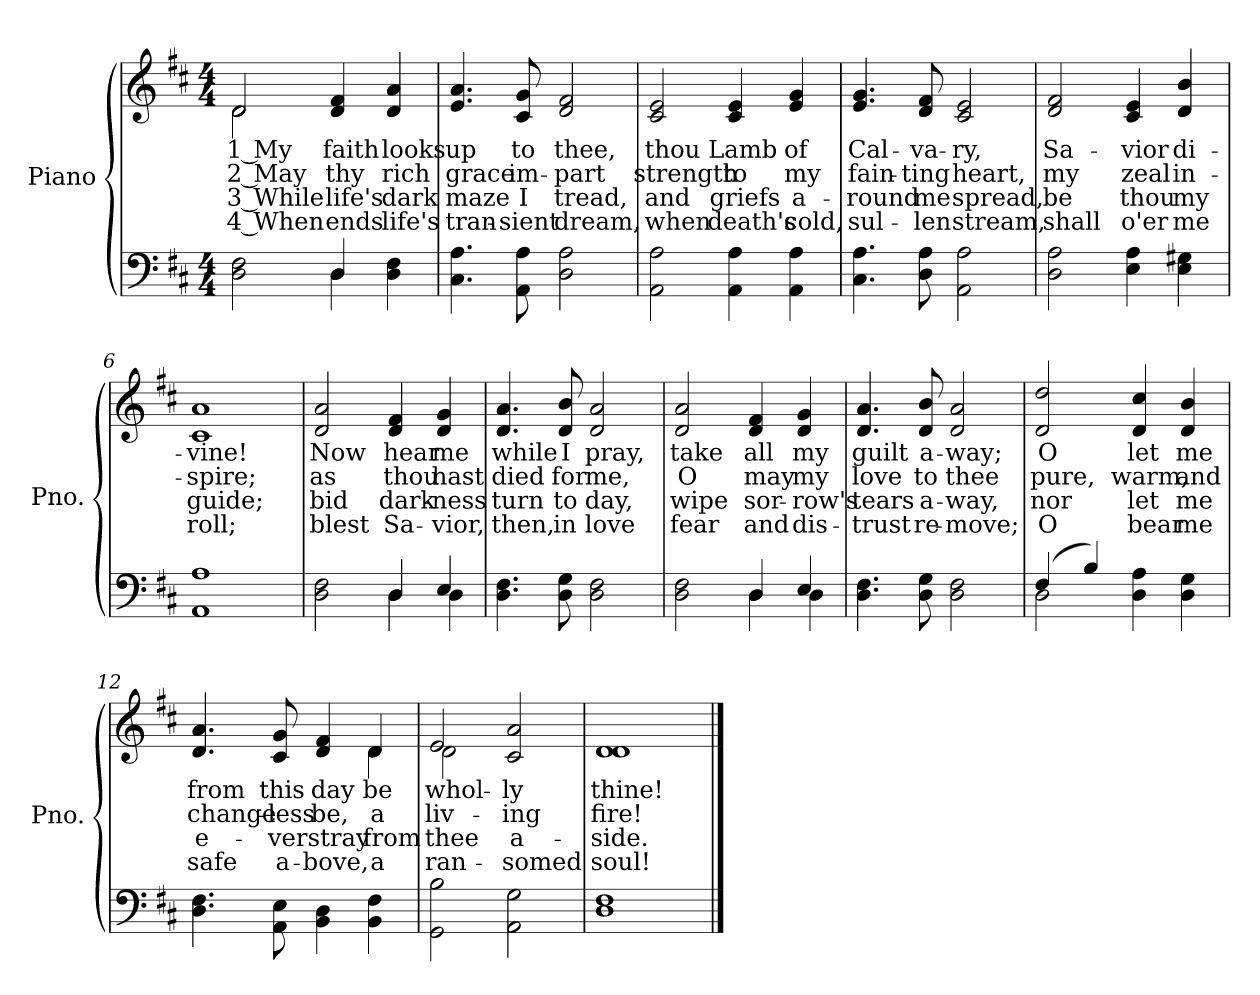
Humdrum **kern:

**kern	**kern	**text	**text	**text	**text
*part2	*part1	*part1	*part1	*part1	*part1
*staff2	*staff1	*staff1	*staff1	*staff1	*staff1
*I"Piano	*I"Piano	*	*	*	*
*I'Pno.	*I'Pno.	*	*	*	*
!!LO:PB:g=z
*clefF4	*clefG2	*	*	*	*
*k[f#c#]	*k[f#c#]	*	*	*	*
*D:	*D:	*	*	*	*
*M4/4	*M4/4	*	*	*	*
=1	=1	=1	=1	=1	=1
*^	*	*	*	*	*
!	!	!	!LO:LY:b:color=#000000	!LO:LY:b:color=#000000	!LO:LY:b:color=#000000	!LO:LY:b:color=#000000
*	*	*^	*	*	*	*
2Di\ 2F#i	2ryy	2di/	2di\	1 My	2 May	3 While	4 When
!	!	!	!	!LO:LY:b:color=#000000	!LO:LY:b:color=#000000	!LO:LY:b:color=#000000	!LO:LY:b:color=#000000
4Di/	4Di\	4di/ 4f#i	2ryy	faith	thy	life's	ends
!	!	!	!	!LO:LY:b:color=#000000	!LO:LY:b:color=#000000	!LO:LY:b:color=#000000	!LO:LY:b:color=#000000
4Di\ 4F#i	4ryy	4di/ 4ai	.	looks	rich	dark	life's
*	*	*v	*v	*	*	*	*
=2	=2	=2	=2	=2	=2	=2
!	!	!	!LO:LY:b:color=#000000	!LO:LY:b:color=#000000	!LO:LY:b:color=#000000	!LO:LY:b:color=#000000
*v	*v	*	*	*	*	*
4.C#i\ 4.Ai	4.ei/ 4.ai	up	grace	maze	tran-
!	!	!LO:LY:b:color=#000000	!LO:LY:b:color=#000000	!LO:LY:b:color=#000000	!LO:LY:b:color=#000000
8AAi\ 8AiL	8c#i/ 8giL	to	im-	-I	sient
!	!	!LO:LY:b:color=#000000	!LO:LY:b:color=#000000	!LO:LY:b:color=#000000	!LO:LY:b:color=#000000
2Di\ 2Ai	2di/ 2f#i	thee,	-part	tread,	dream,
=3	=3	=3	=3	=3	=3
!	!	!LO:LY:b:color=#000000	!LO:LY:b:color=#000000	!LO:LY:b:color=#000000	!LO:LY:b:color=#000000
2AAi\ 2Ai	2c#i/ 2ei	thou	strength	and	when
!	!	!LO:LY:b:color=#000000	!LO:LY:b:color=#000000	!LO:LY:b:color=#000000	!LO:LY:b:color=#000000
4AAi\ 4Ai	4c#i/ 4ei	Lamb	to	griefs	death's
!	!	!LO:LY:b:color=#000000	!LO:LY:b:color=#000000	!LO:LY:b:color=#000000	!LO:LY:b:color=#000000
4AAi\ 4Ai	4ei/ 4gi	of	my	a-	-cold,
=4	=4	=4	=4	=4	=4
!	!	!LO:LY:b:color=#000000	!LO:LY:b:color=#000000	!LO:LY:b:color=#000000	!LO:LY:b:color=#000000
4.C#i\ 4.Ai	4.ei/ 4.gi	Cal-	fain-	round	sul-
!	!	!LO:LY:b:color=#000000	!LO:LY:b:color=#000000	!LO:LY:b:color=#000000	!LO:LY:b:color=#000000
8Di\ 8AiL	8di/ 8f#iL	-va-	-ting	-me	len
!	!	!LO:LY:b:color=#000000	!LO:LY:b:color=#000000	!LO:LY:b:color=#000000	!LO:LY:b:color=#000000
2AAi\ 2Ai	2c#i/ 2ei	-ry,	heart,	spread,	stream,
!!LO:LB:g=z
=5	=5	=5	=5	=5	=5
!	!	!LO:LY:b:color=#000000	!LO:LY:b:color=#000000	!LO:LY:b:color=#000000	!LO:LY:b:color=#000000
2Di\ 2Ai	2di/ 2f#i	Sa-	my	be	shall
!	!	!LO:LY:b:color=#000000	!LO:LY:b:color=#000000	!LO:LY:b:color=#000000	!LO:LY:b:color=#000000
4Ei\ 4Ai	4c#i/ 4ei	-vior	zeal	thou	o'er
!	!	!LO:LY:b:color=#000000	!LO:LY:b:color=#000000	!LO:LY:b:color=#000000	!LO:LY:b:color=#000000
4Ei\ 4G#Xi	4di/ 4bi	di-	in-	my	me
=6	=6	=6	=6	=6	=6
!	!	!LO:LY:b:color=#000000	!LO:LY:b:color=#000000	!LO:LY:b:color=#000000	!LO:LY:b:color=#000000
1AAi/ 1Ai	1c#i/ 1ai	-vine!	-spire;	guide;	roll;
=7	=7	=7	=7	=7	=7
*^	*	*	*	*	*
!	!	!	!LO:LY:b:color=#000000	!LO:LY:b:color=#000000	!LO:LY:b:color=#000000	!LO:LY:b:color=#000000
2Di\ 2F#i	2ryy	2di/ 2ai	Now	as	bid	blest
!	!	!	!LO:LY:b:color=#000000	!LO:LY:b:color=#000000	!LO:LY:b:color=#000000	!LO:LY:b:color=#000000
4Di/	4Di\	4di/ 4f#i	hear	thou	dark-	-Sa-
!	!	!	!LO:LY:b:color=#000000	!LO:LY:b:color=#000000	!LO:LY:b:color=#000000	!LO:LY:b:color=#000000
4Ei/	4Di\	4di/ 4gi	me	hast	-ness	vior,
=8	=8	=8	=8	=8	=8	=8
!	!	!	!LO:LY:b:color=#000000	!LO:LY:b:color=#000000	!LO:LY:b:color=#000000	!LO:LY:b:color=#000000
*v	*v	*	*	*	*	*
4.Di\ 4.F#i	4.di/ 4.ai	while	died	turn	then,
!	!	!LO:LY:b:color=#000000	!LO:LY:b:color=#000000	!LO:LY:b:color=#000000	!LO:LY:b:color=#000000
8Di\ 8GiL	8di/ 8biL	I	for	to	in
!	!	!LO:LY:b:color=#000000	!LO:LY:b:color=#000000	!LO:LY:b:color=#000000	!LO:LY:b:color=#000000
2Di\ 2F#i	2di/ 2ai	pray,	me,	day,	love
!!LO:LB:g=z
=9	=9	=9	=9	=9	=9
*^	*	*	*	*	*
!	!	!	!LO:LY:b:color=#000000	!LO:LY:b:color=#000000	!LO:LY:b:color=#000000	!LO:LY:b:color=#000000
2Di\ 2F#i	2ryy	2di/ 2ai	take	O	wipe	fear
!	!	!	!LO:LY:b:color=#000000	!LO:LY:b:color=#000000	!LO:LY:b:color=#000000	!LO:LY:b:color=#000000
4Di/	4Di\	4di/ 4f#i	all	may	sor-	-and
!	!	!	!LO:LY:b:color=#000000	!LO:LY:b:color=#000000	!LO:LY:b:color=#000000	!LO:LY:b:color=#000000
4Ei/	4Di\	4di/ 4gi	my	my	row's	dis-
=10	=10	=10	=10	=10	=10	=10
!	!	!	!LO:LY:b:color=#000000	!LO:LY:b:color=#000000	!LO:LY:b:color=#000000	!LO:LY:b:color=#000000
*v	*v	*	*	*	*	*
4.Di\ 4.F#i	4.di/ 4.ai	guilt	love	-tears	trust
!	!	!LO:LY:b:color=#000000	!LO:LY:b:color=#000000	!LO:LY:b:color=#000000	!LO:LY:b:color=#000000
8Di\ 8GiL	8di/ 8biL	a-	to	a-	-re-
!	!	!LO:LY:b:color=#000000	!LO:LY:b:color=#000000	!LO:LY:b:color=#000000	!LO:LY:b:color=#000000
2Di\ 2F#i	2di/ 2ai	-way;	thee	-way,	move;
=11	=11	=11	=11	=11	=11
*^	*	*	*	*	*
!	!	!	!LO:LY:b:color=#000000	!LO:LY:b:color=#000000	!LO:LY:b:color=#000000	!LO:LY:b:color=#000000
(4F#i/	2Di\	2di/ 2ddi	O	pure,	nor	O
4Bi/)	.	.	.	.	.	.
!	!	!	!LO:LY:b:color=#000000	!LO:LY:b:color=#000000	!LO:LY:b:color=#000000	!LO:LY:b:color=#000000
4Di\ 4Ai	2ryy	4di/ 4cc#i	let	warm,	let	bear
!	!	!	!LO:LY:b:color=#000000	!LO:LY:b:color=#000000	!LO:LY:b:color=#000000	!LO:LY:b:color=#000000
4Di\ 4Gi	.	4di/ 4bi	me	and	me	me
*v	*v	*	*	*	*	*
!!LO:LB:g=z
=12	=12	=12	=12	=12	=12
!	!	!LO:LY:b:color=#000000	!LO:LY:b:color=#000000	!LO:LY:b:color=#000000	!LO:LY:b:color=#000000
*	*^	*	*	*	*
4.Di\ 4.F#i	4.di/ 4.ai	2.ryy	from	change-	e-	-safe
!	!	!	!LO:LY:b:color=#000000	!LO:LY:b:color=#000000	!LO:LY:b:color=#000000	!LO:LY:b:color=#000000
8AAi\ 8EiL	8c#i/ 8giL	.	this	-less	ver	a-
!	!	!	!LO:LY:b:color=#000000	!LO:LY:b:color=#000000	!LO:LY:b:color=#000000	!LO:LY:b:color=#000000
4BBi\ 4Di	4di/ 4f#i	.	day	be,	-stray	bove,
!	!	!	!LO:LY:b:color=#000000	!LO:LY:b:color=#000000	!LO:LY:b:color=#000000	!LO:LY:b:color=#000000
4BBi\ 4F#i	4di/	4di\	be	a	from	a
=13	=13	=13	=13	=13	=13	=13
!	!	!	!LO:LY:b:color=#000000	!LO:LY:b:color=#000000	!LO:LY:b:color=#000000	!LO:LY:b:color=#000000
2GGi\ 2Bi	2ei/	2di\	whol-	liv-	thee	ran-
!	!	!	!LO:LY:b:color=#000000	!LO:LY:b:color=#000000	!LO:LY:b:color=#000000	!LO:LY:b:color=#000000
2AAi\ 2Gi	2c#i/ 2ai	2ryy	-ly	-ing	-a-	-somed
=14	=14	=14	=14	=14	=14	=14
!	!	!	!LO:LY:b:color=#000000	!LO:LY:b:color=#000000	!LO:LY:b:color=#000000	!LO:LY:b:color=#000000
*	*v	*v	*	*	*	*
1Di/ 1F#i	1di/ 1di	thine!	fire!	side.	soul!
==	==	==	==	==	==
*-	*-	*-	*-	*-	*-
